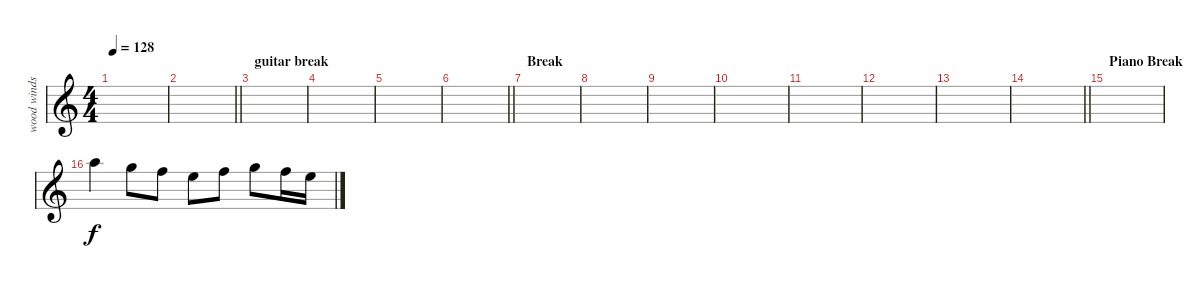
\track ("wood winds" "wood winds") {instrument panflute}
\staff {score}
\tuning (E4 B3 G3 D3 A2 E2) {hide}
\ts (4 4)
\tempo 128
\clef g2
\ks c
|
\barLineRight lightlight
|
\section ("" "guitar break")
|
|
|
\barLineRight lightlight
|
\section ("" "Break")
|
|
|
|
|
|
|
\barLineRight lightlight
|
\section ("" "Piano Break")
|
17.1.4 15.1.8 13.1.8 12.1.8 13.1.8 15.1.8 13.1.16 12.1.16
